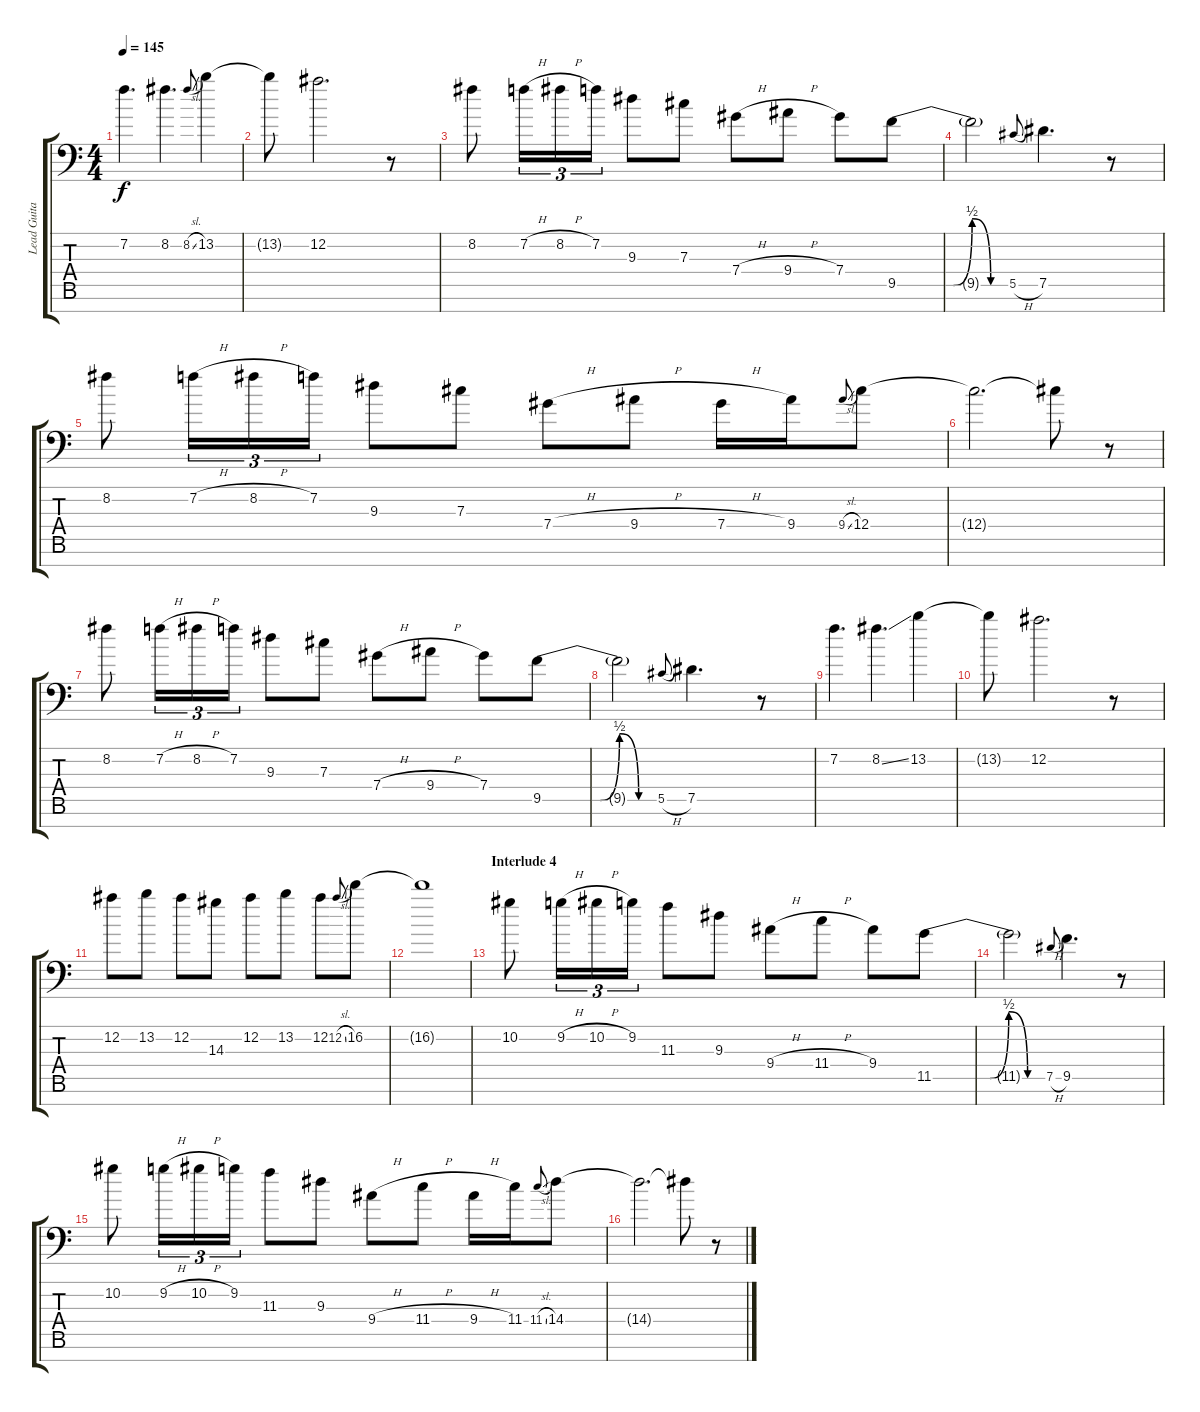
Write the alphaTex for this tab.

\track ("Lead Guitar" "Lead Guita") {instrument distortionguitar}
\staff {score tabs}
\tuning (Eb4 Bb3 Gb3 Db3 Ab2 Eb2 Bb1) {hide}
\ts (4 4)
\tempo 145
\clef f4
\ks c
7.2.4{d dy f} 8.2.4{d} 8.2{sl}.8{gr onbeat} 13.2.4 |
13.2{t}.8 12.2.2{d} r.8 |
8.2.8 7.2{h}.16{tu (3 2)} 8.2{h}.16{tu (3 2)} 7.2.16{tu (3 2)} 9.3.8 7.3.8 7.4{h}.8 9.4{h}.8 7.4.8 9.5{be (custom 0 0 30 0 40 2 50 0 60 0)}.8 |
9.5{t}.2 5.5{h}.8{gr onbeat} 7.5.4{d} r.8 |
8.2.8 7.2{h}.16{tu (3 2)} 8.2{h}.16{tu (3 2)} 7.2.16{tu (3 2)} 9.3.8 7.3.8 7.4{h}.8 9.4{h}.8 7.4{h}.16 9.4.16 9.4{sl}.8{gr onbeat} 12.4.8 |
12.4{t}.2{d} 12.4{t}.8 r.8 |
8.2.8 7.2{h}.16{tu (3 2)} 8.2{h}.16{tu (3 2)} 7.2.16{tu (3 2)} 9.3.8 7.3.8 7.4{h}.8 9.4{h}.8 7.4.8 9.5{be (custom 0 0 30 0 40 2 50 0 60 0)}.8 |
9.5{t}.2 5.5{h}.8{gr onbeat} 7.5.4{d} r.8 |
7.2.4{d} 8.2{ss}.4{d} 13.2.4 |
13.2{t}.8 12.2.2{d} r.8 |
12.2.8 13.2.8 12.2.8 14.3.8 12.2.8 13.2.8 12.2.8 12.2{sl}.8{gr onbeat} 16.2.8 |
16.2{t}.1 |
\section ("" "Interlude 4")
10.2.8 9.2{h}.16{tu (3 2)} 10.2{h}.16{tu (3 2)} 9.2.16{tu (3 2)} 11.3.8 9.3.8 9.4{h}.8 11.4{h}.8 9.4.8 11.5{be (custom 0 0 30 0 40 2 50 0 60 0)}.8 |
11.5{t}.2 7.5{h}.8{gr onbeat} 9.5.4{d} r.8 |
10.2.8 9.2{h}.16{tu (3 2)} 10.2{h}.16{tu (3 2)} 9.2.16{tu (3 2)} 11.3.8 9.3.8 9.4{h}.8 11.4{h}.8 9.4{h}.16 11.4.16 11.4{sl}.8{gr onbeat} 14.4.8 |
14.4{t}.2{d} 14.4{t}.8 r.8
